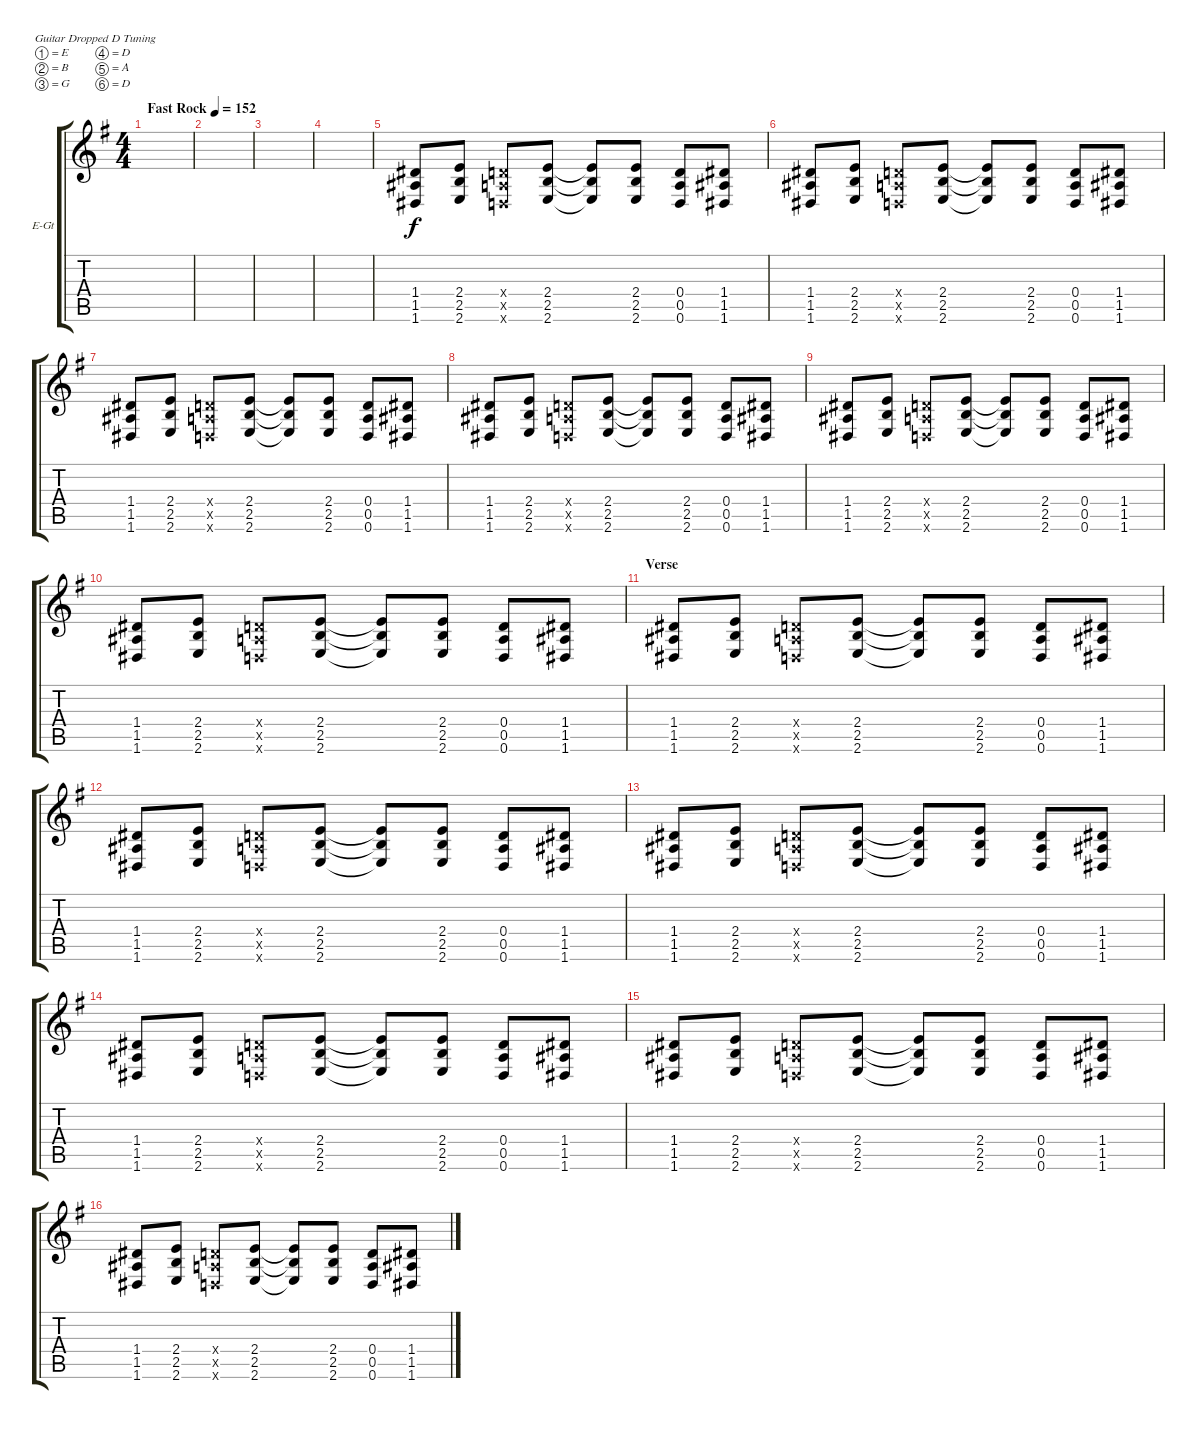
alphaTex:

\defaultSystemsLayout 4
\bracketExtendMode groupsimilarinstruments
\firstSystemTrackNameOrientation horizontal
\otherSystemsTrackNameOrientation horizontal
\track ("Electric Guitar" "E-Gt") {instrument distortionguitar}
\staff {score tabs}
\tuning (E4 B3 G3 D3 A2 D2)
\ts (4 4)
\tempo (152 "Fast Rock")
\clef g2
\ks g
|
|
|
|
(1.6 1.5 1.4).8 (2.6 2.5 2.4).8 (0.6{x} 0.5{x} 0.4{x}).8 (2.6 2.5 2.4).8 (2.4{t} 2.5{t} 2.6{t}).8 (2.6 2.4 2.5).8 (0.6 0.5 0.4).8 (1.4 1.5 1.6).8 |
(1.6 1.5 1.4).8 (2.6 2.5 2.4).8 (0.6{x} 0.5{x} 0.4{x}).8 (2.6 2.5 2.4).8 (2.4{t} 2.5{t} 2.6{t}).8 (2.6 2.4 2.5).8 (0.6 0.5 0.4).8 (1.4 1.5 1.6).8 |
(1.6 1.5 1.4).8 (2.6 2.5 2.4).8 (0.6{x} 0.5{x} 0.4{x}).8 (2.6 2.5 2.4).8 (2.4{t} 2.5{t} 2.6{t}).8 (2.6 2.4 2.5).8 (0.6 0.5 0.4).8 (1.4 1.5 1.6).8 |
(1.6 1.5 1.4).8 (2.6 2.5 2.4).8 (0.6{x} 0.5{x} 0.4{x}).8 (2.6 2.5 2.4).8 (2.4{t} 2.5{t} 2.6{t}).8 (2.6 2.4 2.5).8 (0.6 0.5 0.4).8 (1.4 1.5 1.6).8 |
(1.6 1.5 1.4).8 (2.6 2.5 2.4).8 (0.6{x} 0.5{x} 0.4{x}).8 (2.6 2.5 2.4).8 (2.4{t} 2.5{t} 2.6{t}).8 (2.6 2.4 2.5).8 (0.6 0.5 0.4).8 (1.4 1.5 1.6).8 |
(1.6 1.5 1.4).8 (2.6 2.5 2.4).8 (0.6{x} 0.5{x} 0.4{x}).8 (2.6 2.5 2.4).8 (2.4{t} 2.5{t} 2.6{t}).8 (2.6 2.4 2.5).8 (0.6 0.5 0.4).8 (1.4 1.5 1.6).8 |
\section ("" "Verse")
(1.6 1.5 1.4).8 (2.6 2.5 2.4).8 (0.6{x} 0.5{x} 0.4{x}).8 (2.6 2.5 2.4).8 (2.4{t} 2.5{t} 2.6{t}).8 (2.6 2.4 2.5).8 (0.6 0.5 0.4).8 (1.4 1.5 1.6).8 |
(1.6 1.5 1.4).8 (2.6 2.5 2.4).8 (0.6{x} 0.5{x} 0.4{x}).8 (2.6 2.5 2.4).8 (2.4{t} 2.5{t} 2.6{t}).8 (2.6 2.4 2.5).8 (0.6 0.5 0.4).8 (1.4 1.5 1.6).8 |
(1.6 1.5 1.4).8 (2.6 2.5 2.4).8 (0.6{x} 0.5{x} 0.4{x}).8 (2.6 2.5 2.4).8 (2.4{t} 2.5{t} 2.6{t}).8 (2.6 2.4 2.5).8 (0.6 0.5 0.4).8 (1.4 1.5 1.6).8 |
(1.6 1.5 1.4).8 (2.6 2.5 2.4).8 (0.6{x} 0.5{x} 0.4{x}).8 (2.6 2.5 2.4).8 (2.4{t} 2.5{t} 2.6{t}).8 (2.6 2.4 2.5).8 (0.6 0.5 0.4).8 (1.4 1.5 1.6).8 |
(1.6 1.5 1.4).8 (2.6 2.5 2.4).8 (0.6{x} 0.5{x} 0.4{x}).8 (2.6 2.5 2.4).8 (2.4{t} 2.5{t} 2.6{t}).8 (2.6 2.4 2.5).8 (0.6 0.5 0.4).8 (1.4 1.5 1.6).8 |
(1.6 1.5 1.4).8 (2.6 2.5 2.4).8 (0.6{x} 0.5{x} 0.4{x}).8 (2.6 2.5 2.4).8 (2.4{t} 2.5{t} 2.6{t}).8 (2.6 2.4 2.5).8 (0.6 0.5 0.4).8 (1.4 1.5 1.6).8
